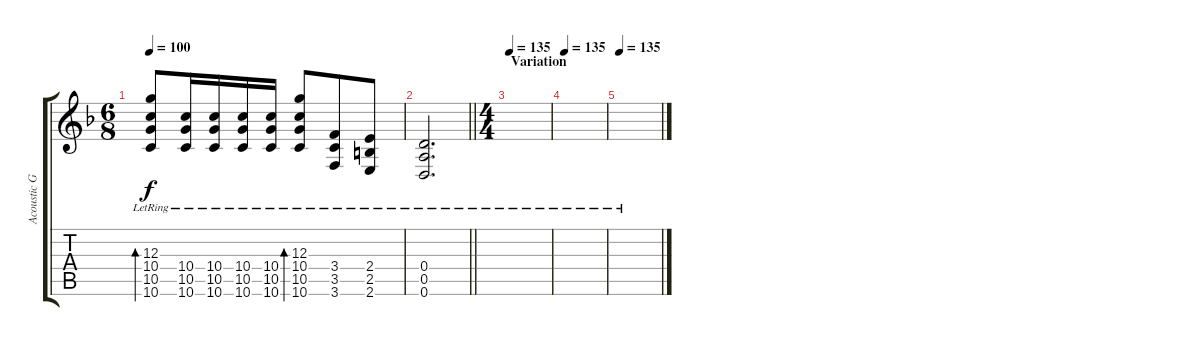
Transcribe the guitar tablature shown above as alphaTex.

\track ("Acoustic Guitar" "Acoustic G") {instrument acousticguitarsteel}
\staff {score tabs}
\tuning (E4 B3 G3 D3 A2 D2) {hide}
\ts (6 8)
\tempo 100
\clef g2
\ks dminor
(12.3{lr} 10.4{lr} 10.5{lr} 10.6{lr}).8{bd 120 dy f} (10.4{lr} 10.5{lr} 10.6{lr}).16 (10.4{lr} 10.5{lr} 10.6{lr}).16 (10.4{lr} 10.5{lr} 10.6{lr}).16 (10.4{lr} 10.5{lr} 10.6{lr}).16 (12.3{lr} 10.4{lr} 10.5{lr} 10.6{lr}).8{bd 120} (3.4{lr} 3.5{lr} 3.6{lr}).8 (2.4{lr} 2.5{lr} 2.6{lr}).8 |
\barLineRight lightlight
(0.4{lr} 0.5{lr} 0.6{lr}).2{d} |
\ts (4 4)
\section ("" "Variation")
\tempo 140
\tempo 135
|
\tempo 135
|
\tempo 135
